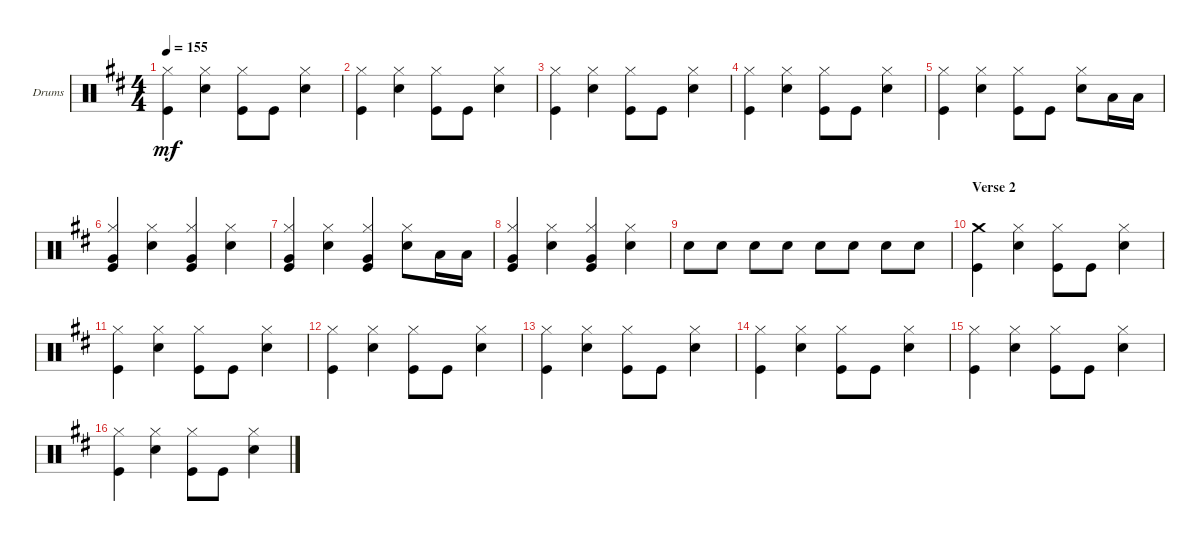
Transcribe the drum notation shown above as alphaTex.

\defaultSystemsLayout 4
\bracketExtendMode groupsimilarinstruments
\firstSystemTrackNameOrientation horizontal
\otherSystemsTrackNameOrientation horizontal
\track ("Drumkit (Jon Larsen)" "Drums") {instrument percussion}
\staff {score}
\articulation defaults
\ts (4 4)
\tempo 155
\clef neutral
\ks d
("Kick (hit)" "Hi-Hat (closed)").4{dy mf} ("Snare (hit) 2" "Hi-Hat (closed)").4 ("Kick (hit)" "Hi-Hat (closed)").8 "Kick (hit)".8 ("Snare (hit) 2" "Hi-Hat (closed)").4 |
("Kick (hit)" "Hi-Hat (closed)").4 ("Snare (hit) 2" "Hi-Hat (closed)").4 ("Kick (hit)" "Hi-Hat (closed)").8 "Kick (hit)".8 ("Snare (hit) 2" "Hi-Hat (closed)").4 |
("Kick (hit)" "Hi-Hat (closed)").4 ("Snare (hit) 2" "Hi-Hat (closed)").4 ("Kick (hit)" "Hi-Hat (closed)").8 "Kick (hit)".8 ("Snare (hit) 2" "Hi-Hat (closed)").4 |
("Kick (hit)" "Hi-Hat (closed)").4 ("Snare (hit) 2" "Hi-Hat (closed)").4 ("Kick (hit)" "Hi-Hat (closed)").8 "Kick (hit)".8 ("Snare (hit) 2" "Hi-Hat (closed)").4 |
("Kick (hit)" "Hi-Hat (closed)").4 ("Snare (hit) 2" "Hi-Hat (closed)").4 ("Kick (hit)" "Hi-Hat (closed)").8 "Kick (hit)".8 ("Snare (hit) 2" "Hi-Hat (closed)").8 "Low Tom (hit)".16 "Low Tom (hit)".16 |
("Hi-Hat (closed)" "Kick (hit)" "Very Low Tom (hit)").4 ("Hi-Hat (closed)" "Snare (hit) 2").4 ("Hi-Hat (closed)" "Kick (hit)" "Very Low Tom (hit)").4 ("Hi-Hat (closed)" "Snare (hit) 2").4 |
("Hi-Hat (closed)" "Kick (hit)" "Very Low Tom (hit)").4 ("Hi-Hat (closed)" "Snare (hit) 2").4 ("Hi-Hat (closed)" "Kick (hit)" "Very Low Tom (hit)").4 ("Hi-Hat (closed)" "Snare (hit) 2").8 "Low Tom (hit)".16 "Low Tom (hit)".16 |
("Hi-Hat (closed)" "Kick (hit)" "Very Low Tom (hit)").4 ("Hi-Hat (closed)" "Snare (hit) 2").4 ("Hi-Hat (closed)" "Kick (hit)" "Very Low Tom (hit)").4 ("Hi-Hat (closed)" "Snare (hit) 2").4 |
"Snare (hit) 2".8 "Snare (hit) 2".8 "Snare (hit) 2".8 "Snare (hit) 2".8 "Snare (hit) 2".8 "Snare (hit) 2".8 "Snare (hit) 2".8 "Snare (hit) 2".8 |
\section ("" "Verse 2")
("Kick (hit)" "Crash medium (hit)").4 ("Hi-Hat (closed)" "Snare (hit) 2").4 ("Hi-Hat (closed)" "Kick (hit)").8 "Kick (hit)".8 ("Hi-Hat (closed)" "Snare (hit) 2").4 |
("Kick (hit)" "Hi-Hat (closed)").4 ("Hi-Hat (closed)" "Snare (hit) 2").4 ("Hi-Hat (closed)" "Kick (hit)").8 "Kick (hit)".8 ("Hi-Hat (closed)" "Snare (hit) 2").4 |
("Kick (hit)" "Hi-Hat (closed)").4 ("Hi-Hat (closed)" "Snare (hit) 2").4 ("Hi-Hat (closed)" "Kick (hit)").8 "Kick (hit)".8 ("Hi-Hat (closed)" "Snare (hit) 2").4 |
("Kick (hit)" "Hi-Hat (closed)").4 ("Hi-Hat (closed)" "Snare (hit) 2").4 ("Hi-Hat (closed)" "Kick (hit)").8 "Kick (hit)".8 ("Hi-Hat (closed)" "Snare (hit) 2").4 |
("Kick (hit)" "Hi-Hat (closed)").4 ("Hi-Hat (closed)" "Snare (hit) 2").4 ("Hi-Hat (closed)" "Kick (hit)").8 "Kick (hit)".8 ("Hi-Hat (closed)" "Snare (hit) 2").4 |
("Kick (hit)" "Hi-Hat (closed)").4 ("Hi-Hat (closed)" "Snare (hit) 2").4 ("Hi-Hat (closed)" "Kick (hit)").8 "Kick (hit)".8 ("Hi-Hat (closed)" "Snare (hit) 2").4 |
("Kick (hit)" "Hi-Hat (closed)").4 ("Hi-Hat (closed)" "Snare (hit) 2").4 ("Hi-Hat (closed)" "Kick (hit)").8 "Kick (hit)".8 ("Hi-Hat (closed)" "Snare (hit) 2").4
